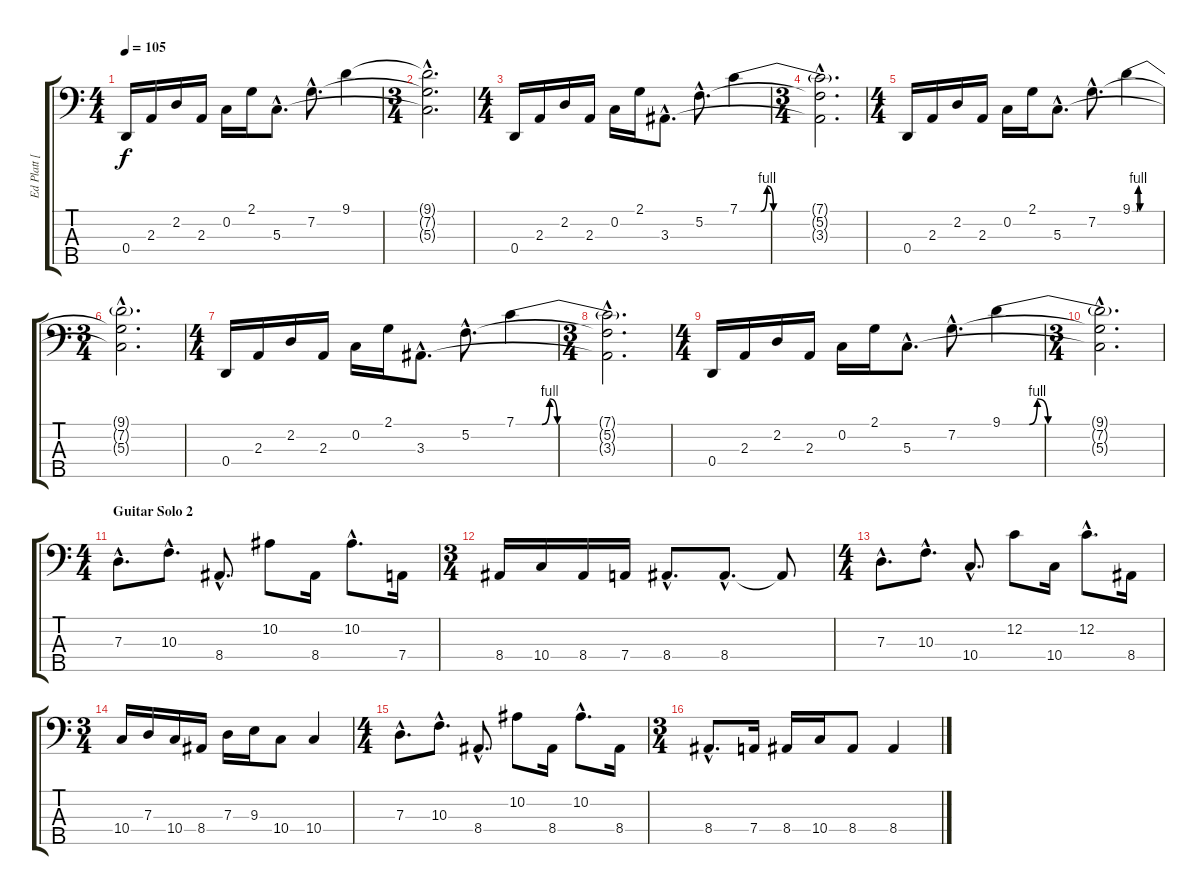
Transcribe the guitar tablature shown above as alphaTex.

\track ("Ed Platt [Bass]" "Ed Platt [") {instrument electricbassfinger}
\staff {score tabs}
\tuning (F2 C2 G1 D1 A0) {hide}
\ts (4 4)
\tempo 105
\clef f4
\ks c
0.4.16{dy f} 2.3.16 2.2.16 2.3.16 0.2.16 2.1.16 5.3{hac}.8{d} 7.2{hac}.8{d} 9.1.4 |
\ts (3 4)
(9.1{hac t} 7.2{hac t} 5.3{hac t}).2{d} |
\ts (4 4)
0.4.16 2.3.16 2.2.16 2.3.16 0.2.16 2.1.16 3.3{hac}.8{d} 5.2{hac}.8{d} 7.1{be (custom 0 0 10 0 13 4 16 0 18 0 20 0 25 0 60 0)}.4 |
\ts (3 4)
(7.1{hac t} 5.2{hac t} 3.3{hac t}).2{d} |
\ts (4 4)
0.4.16 2.3.16 2.2.16 2.3.16 0.2.16 2.1.16 5.3{hac}.8{d} 7.2{hac}.8{d} 9.1{be (custom 0 0 10 0 13 4 17 0 60 0)}.4 |
\ts (3 4)
(9.1{hac t} 7.2{hac t} 5.3{hac t}).2{d} |
\ts (4 4)
0.4.16 2.3.16 2.2.16 2.3.16 0.2.16 2.1.16 3.3{hac}.8{d} 5.2{hac}.8{d} 7.1{be (custom 0 0 10 0 13 4 16 0 18 0 20 0 25 0 60 0)}.4 |
\ts (3 4)
(7.1{hac t} 5.2{hac t} 3.3{hac t}).2{d} |
\ts (4 4)
0.4.16 2.3.16 2.2.16 2.3.16 0.2.16 2.1.16 5.3{hac}.8{d} 7.2{hac}.8{d} 9.1{be (custom 0 0 10 0 13 4 17 0 60 0)}.4 |
\ts (3 4)
(9.1{hac t} 7.2{hac t} 5.3{hac t}).2{d} |
\ts (4 4)
\section ("" "Guitar Solo 2")
7.3{hac}.8{d} 10.3{hac}.8{d} 8.4{hac}.8{d} 10.2.8 8.4.16 10.2{hac}.8{d} 7.4.16 |
\ts (3 4)
8.4.16 10.4.16 8.4.16 7.4.16 8.4{hac}.8{d} 8.4{hac}.8{d} 8.4{t}.8 |
\ts (4 4)
7.3{hac}.8{d} 10.3{hac}.8{d} 10.4{hac}.8{d} 12.2.8 10.4.16 12.2{hac}.8{d} 8.4.16 |
\ts (3 4)
10.4.16 7.3.16 10.4.16 8.4.16 7.3.16 9.3.16 10.4.8 10.4.4 |
\ts (4 4)
7.3{hac}.8{d} 10.3{hac}.8{d} 8.4{hac}.8{d} 10.2.8 8.4.16 10.2{hac}.8{d} 8.4.16 |
\ts (3 4)
8.4{hac}.8{d} 7.4.16 8.4.16 10.4.16 8.4.8 8.4.4
